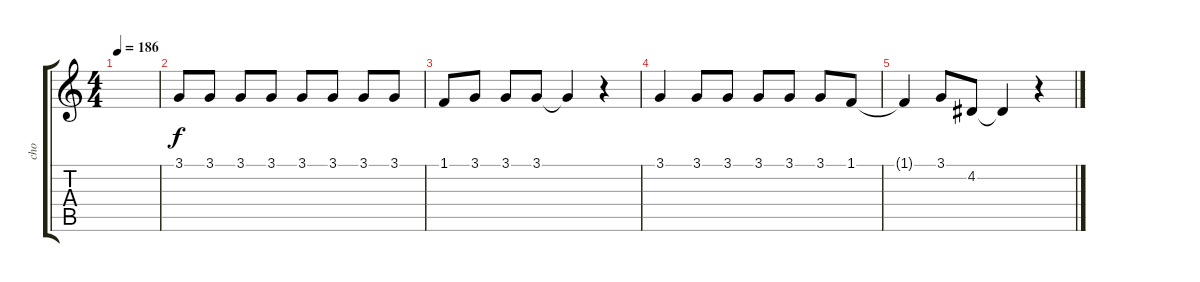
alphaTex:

\track ("cho" "cho") {instrument lead1square}
\staff {score tabs}
\tuning (E4 B3 G3 D3 A2 E2) {hide}
\ts (4 4)
\tempo 186
\clef g2
\ks c
|
3.1.8 3.1.8 3.1.8 3.1.8 3.1.8 3.1.8 3.1.8 3.1.8 |
1.1.8 3.1.8 3.1.8 3.1.8 3.1{t}.4 r.4 |
3.1.4 3.1.8 3.1.8 3.1.8 3.1.8 3.1.8 1.1.8 |
1.1{t}.4 3.1.8 4.2.8 4.2{t}.4 r.4
